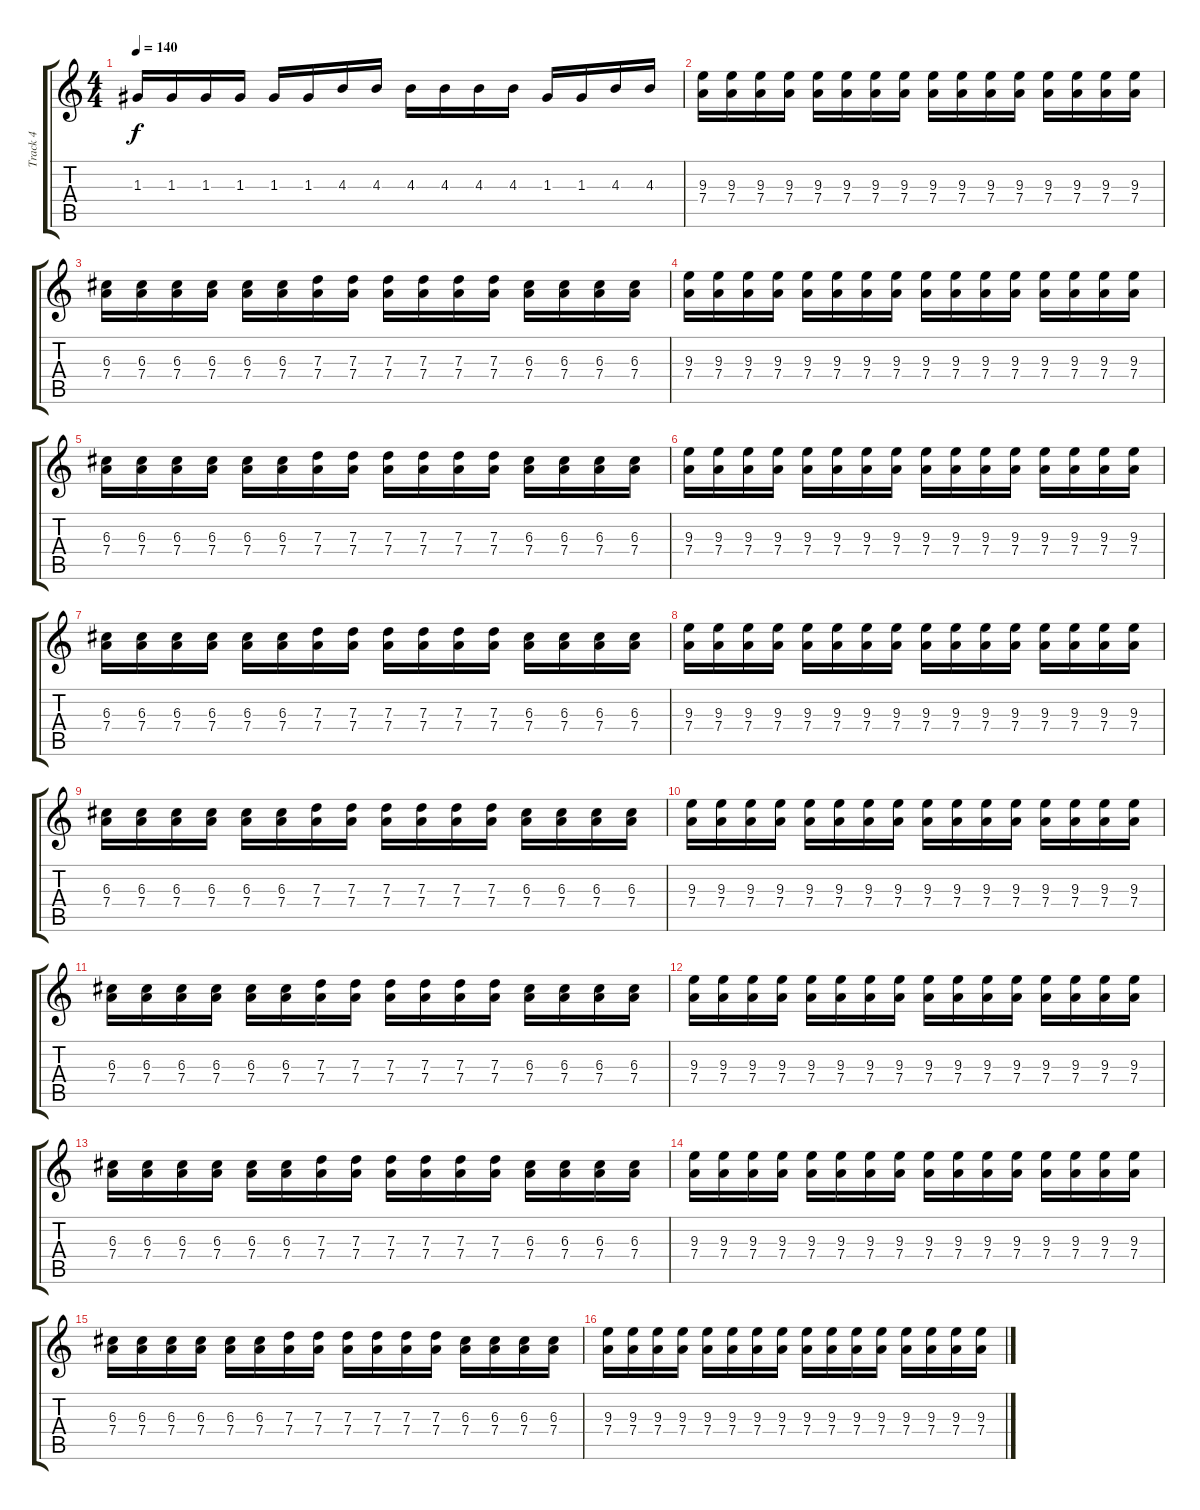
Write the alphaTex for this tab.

\track ("Track 4" "Track 4") {instrument overdrivenguitar}
\staff {score tabs}
\tuning (E4 B3 G3 D3 A2 E2) {hide}
\ts (4 4)
\tempo 140
\clef g2
\ks c
1.3.16{dy f} 1.3.16 1.3.16 1.3.16 1.3.16 1.3.16 4.3.16 4.3.16 4.3.16 4.3.16 4.3.16 4.3.16 1.3.16 1.3.16 4.3.16 4.3.16 |
(9.3 7.4).16 (9.3 7.4).16 (9.3 7.4).16 (9.3 7.4).16 (9.3 7.4).16 (9.3 7.4).16 (9.3 7.4).16 (9.3 7.4).16 (9.3 7.4).16 (9.3 7.4).16 (9.3 7.4).16 (9.3 7.4).16 (9.3 7.4).16 (9.3 7.4).16 (9.3 7.4).16 (9.3 7.4).16 |
(6.3 7.4).16 (6.3 7.4).16 (6.3 7.4).16 (6.3 7.4).16 (6.3 7.4).16 (6.3 7.4).16 (7.3 7.4).16 (7.3 7.4).16 (7.3 7.4).16 (7.3 7.4).16 (7.3 7.4).16 (7.3 7.4).16 (6.3 7.4).16 (6.3 7.4).16 (6.3 7.4).16 (6.3 7.4).16 |
(9.3 7.4).16 (9.3 7.4).16 (9.3 7.4).16 (9.3 7.4).16 (9.3 7.4).16 (9.3 7.4).16 (9.3 7.4).16 (9.3 7.4).16 (9.3 7.4).16 (9.3 7.4).16 (9.3 7.4).16 (9.3 7.4).16 (9.3 7.4).16 (9.3 7.4).16 (9.3 7.4).16 (9.3 7.4).16 |
(6.3 7.4).16 (6.3 7.4).16 (6.3 7.4).16 (6.3 7.4).16 (6.3 7.4).16 (6.3 7.4).16 (7.3 7.4).16 (7.3 7.4).16 (7.3 7.4).16 (7.3 7.4).16 (7.3 7.4).16 (7.3 7.4).16 (6.3 7.4).16 (6.3 7.4).16 (6.3 7.4).16 (6.3 7.4).16 |
(9.3 7.4).16 (9.3 7.4).16 (9.3 7.4).16 (9.3 7.4).16 (9.3 7.4).16 (9.3 7.4).16 (9.3 7.4).16 (9.3 7.4).16 (9.3 7.4).16 (9.3 7.4).16 (9.3 7.4).16 (9.3 7.4).16 (9.3 7.4).16 (9.3 7.4).16 (9.3 7.4).16 (9.3 7.4).16 |
(6.3 7.4).16 (6.3 7.4).16 (6.3 7.4).16 (6.3 7.4).16 (6.3 7.4).16 (6.3 7.4).16 (7.3 7.4).16 (7.3 7.4).16 (7.3 7.4).16 (7.3 7.4).16 (7.3 7.4).16 (7.3 7.4).16 (6.3 7.4).16 (6.3 7.4).16 (6.3 7.4).16 (6.3 7.4).16 |
(9.3 7.4).16 (9.3 7.4).16 (9.3 7.4).16 (9.3 7.4).16 (9.3 7.4).16 (9.3 7.4).16 (9.3 7.4).16 (9.3 7.4).16 (9.3 7.4).16 (9.3 7.4).16 (9.3 7.4).16 (9.3 7.4).16 (9.3 7.4).16 (9.3 7.4).16 (9.3 7.4).16 (9.3 7.4).16 |
(6.3 7.4).16 (6.3 7.4).16 (6.3 7.4).16 (6.3 7.4).16 (6.3 7.4).16 (6.3 7.4).16 (7.3 7.4).16 (7.3 7.4).16 (7.3 7.4).16 (7.3 7.4).16 (7.3 7.4).16 (7.3 7.4).16 (6.3 7.4).16 (6.3 7.4).16 (6.3 7.4).16 (6.3 7.4).16 |
(9.3 7.4).16 (9.3 7.4).16 (9.3 7.4).16 (9.3 7.4).16 (9.3 7.4).16 (9.3 7.4).16 (9.3 7.4).16 (9.3 7.4).16 (9.3 7.4).16 (9.3 7.4).16 (9.3 7.4).16 (9.3 7.4).16 (9.3 7.4).16 (9.3 7.4).16 (9.3 7.4).16 (9.3 7.4).16 |
(6.3 7.4).16 (6.3 7.4).16 (6.3 7.4).16 (6.3 7.4).16 (6.3 7.4).16 (6.3 7.4).16 (7.3 7.4).16 (7.3 7.4).16 (7.3 7.4).16 (7.3 7.4).16 (7.3 7.4).16 (7.3 7.4).16 (6.3 7.4).16 (6.3 7.4).16 (6.3 7.4).16 (6.3 7.4).16 |
(9.3 7.4).16 (9.3 7.4).16 (9.3 7.4).16 (9.3 7.4).16 (9.3 7.4).16 (9.3 7.4).16 (9.3 7.4).16 (9.3 7.4).16 (9.3 7.4).16 (9.3 7.4).16 (9.3 7.4).16 (9.3 7.4).16 (9.3 7.4).16 (9.3 7.4).16 (9.3 7.4).16 (9.3 7.4).16 |
(6.3 7.4).16 (6.3 7.4).16 (6.3 7.4).16 (6.3 7.4).16 (6.3 7.4).16 (6.3 7.4).16 (7.3 7.4).16 (7.3 7.4).16 (7.3 7.4).16 (7.3 7.4).16 (7.3 7.4).16 (7.3 7.4).16 (6.3 7.4).16 (6.3 7.4).16 (6.3 7.4).16 (6.3 7.4).16 |
(9.3 7.4).16 (9.3 7.4).16 (9.3 7.4).16 (9.3 7.4).16 (9.3 7.4).16 (9.3 7.4).16 (9.3 7.4).16 (9.3 7.4).16 (9.3 7.4).16 (9.3 7.4).16 (9.3 7.4).16 (9.3 7.4).16 (9.3 7.4).16 (9.3 7.4).16 (9.3 7.4).16 (9.3 7.4).16 |
(6.3 7.4).16 (6.3 7.4).16 (6.3 7.4).16 (6.3 7.4).16 (6.3 7.4).16 (6.3 7.4).16 (7.3 7.4).16 (7.3 7.4).16 (7.3 7.4).16 (7.3 7.4).16 (7.3 7.4).16 (7.3 7.4).16 (6.3 7.4).16 (6.3 7.4).16 (6.3 7.4).16 (6.3 7.4).16 |
(9.3 7.4).16 (9.3 7.4).16 (9.3 7.4).16 (9.3 7.4).16 (9.3 7.4).16 (9.3 7.4).16 (9.3 7.4).16 (9.3 7.4).16 (9.3 7.4).16 (9.3 7.4).16 (9.3 7.4).16 (9.3 7.4).16 (9.3 7.4).16 (9.3 7.4).16 (9.3 7.4).16 (9.3 7.4).16
